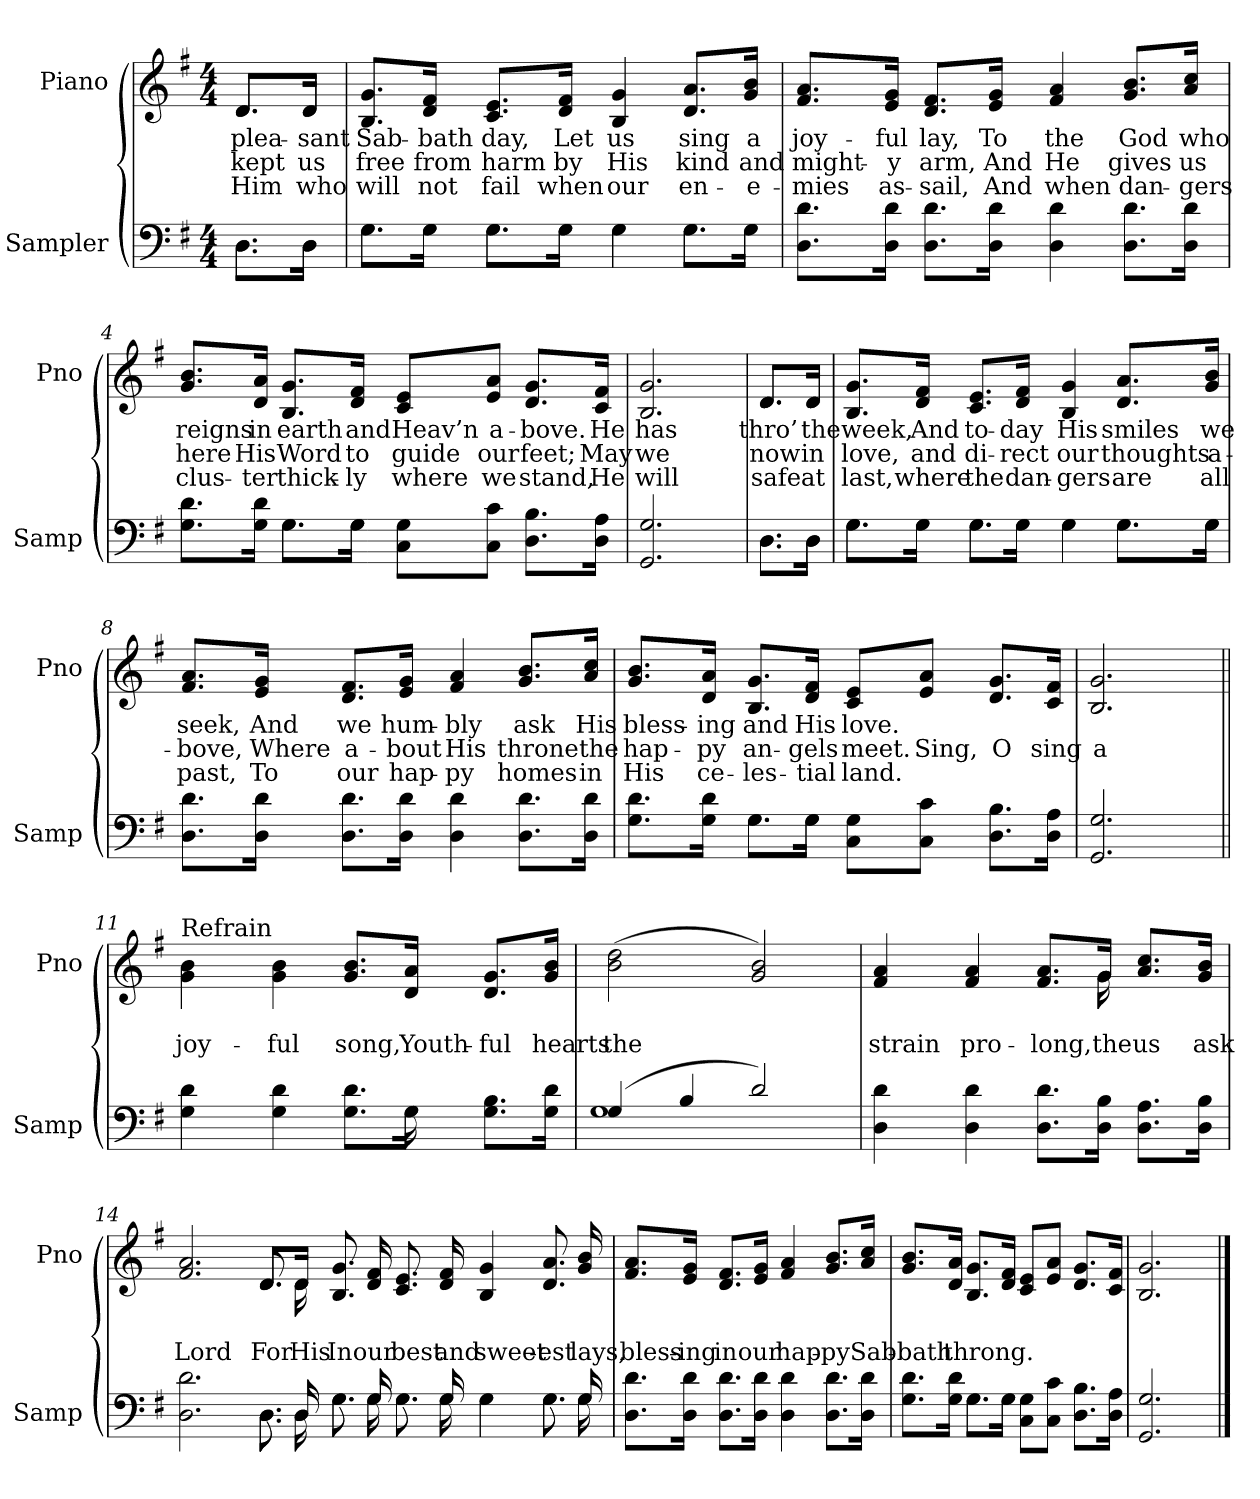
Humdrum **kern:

**kern	**kern	**text	**text	**text
*part2	*part1	*part1	*part1	*part1
*staff2	*staff1	*staff1	*staff1	*staff1
*I"Sampler	*I"Piano	*	*	*
*I'Samp	*I'Pno	*	*	*
*clefF4	*clefG2	*	*	*
*k[f#]	*k[f#]	*	*	*
*G:	*G:	*	*	*
*M4/4	*M4/4	*	*	*
=1	=1	=1	=1	=1
*^	*^	*	*	*
8.D\L	8.D\L	8.d/L	8.d/L	plea-	kept	Him
16D\Jk	16D\Jk	16d/Jk	16d/Jk	-sant	us	who
*	*	*v	*v	*	*	*
=2	=2	=2	=2	=2	=2
8.G\L	8.G\L	8.B/ 8.g/L	Sab-	free	will
16G\Jk	16G\Jk	16d/ 16f#/Jk	-bath	from	not
8.G\L	8.G\L	8.c/ 8.e/L	day,	harm	fail
16G\Jk	16G\Jk	16d/ 16f#/Jk	Let	by	when
4G\	4G	4B 4g	us	His	our
8.G\L	8.G\L	8.d/ 8.a/L	sing	kind	en-
16G\Jk	16G\Jk	16g/ 16b/Jk	a	and	-e-
*v	*v	*	*	*	*
=3	=3	=3	=3	=3
8.D\ 8.d\L	8.f#/ 8.a/L	joy-	might-	-mies
16D\ 16d\Jk	16e/ 16g/Jk	-ful	-y	as-
8.D\ 8.d\L	8.d/ 8.f#/L	lay,	arm,	-sail,
16D\ 16d\Jk	16e/ 16g/Jk	To	And	And
4D\ 4d\	4f# 4a	the	He	when
8.D\ 8.d\L	8.g/ 8.b/L	God	gives	dan-
16D\ 16d\Jk	16a/ 16cc/Jk	who	us	-gers
=4	=4	=4	=4	=4
*^	*	*	*	*
8.G\ 8.d\L	4ryy	8.g/ 8.b/L	reigns	here	clus-
16G\ 16d\Jk	.	16d/ 16a/Jk	in	His	-ter
8.G\L	8.G\L	8.B/ 8.g/L	earth	Word	thick-
16G\Jk	16G\Jk	16d/ 16f#/Jk	and	to	-ly
8C\ 8G\L	2ryy	8c/ 8e/L	Heav’n	guide	where
8C\ 8c\J	.	8e/ 8a/J	a-	our	we
8.D\ 8.B\L	.	8.d/ 8.g/L	-bove.	feet;	stand,
16D\ 16A\Jk	.	16c/ 16f#/Jk	He	May	He
*v	*v	*	*	*	*
=5	=5	=5	=5	=5
2.GG 2.G	2.B 2.g	has	we	will
=6	=6	=6	=6	=6
*^	*^	*	*	*
8.D\L	8.D\L	8.d/L	8.d/L	thro’	now	safe
16D\Jk	16D\Jk	16d/Jk	16d/Jk	the	in	at
*	*	*v	*v	*	*	*
=7	=7	=7	=7	=7	=7
8.G\L	8.G\L	8.B/ 8.g/L	week,	love,	last,
16G\Jk	16G\Jk	16d/ 16f#/Jk	And	and	where
8.G\L	8.G\L	8.c/ 8.e/L	to-	di-	the
16G\Jk	16G\Jk	16d/ 16f#/Jk	-day	-rect	dan-
4G\	4G	4B 4g	His	our	-gers
8.G\L	8.G\L	8.d/ 8.a/L	smiles	thoughts	are
16G\Jk	16G\Jk	16g/ 16b/Jk	we	a-	all
*v	*v	*	*	*	*
=8	=8	=8	=8	=8
8.D\ 8.d\L	8.f#/ 8.a/L	seek,	-bove,	past,
16D\ 16d\Jk	16e/ 16g/Jk	And	Where	To
8.D\ 8.d\L	8.d/ 8.f#/L	we	a-	our
16D\ 16d\Jk	16e/ 16g/Jk	hum-	-bout	hap-
4D\ 4d\	4f# 4a	-bly	His	-py
8.D\ 8.d\L	8.g/ 8.b/L	ask	throne	homes
16D\ 16d\Jk	16a/ 16cc/Jk	His	the	in
=9	=9	=9	=9	=9
*^	*	*	*	*
8.G\ 8.d\L	4ryy	8.g/ 8.b/L	bless-	hap-	His
16G\ 16d\Jk	.	16d/ 16a/Jk	-ing	-py	ce-
8.G\L	8.G\L	8.B/ 8.g/L	and	an-	-les-
16G\Jk	16G\Jk	16d/ 16f#/Jk	His	-gels	-tial
8C\ 8G\L	2ryy	8c/ 8e/L	love.	meet.	land.
8C\ 8c\J	.	8e/ 8a/J	.	Sing,	.
8.D\ 8.B\L	.	8.d/ 8.g/L	.	O	.
16D\ 16A\Jk	.	16c/ 16f#/Jk	.	sing	.
*v	*v	*	*	*	*
=10	=10	=10	=10	=10
2.GG 2.G	2.B 2.g	.	a	.
=11||	=11||	=11||	=11||	=11||
*^	*	*	*	*
!	!	!LO:TX:t=Refrain	!	!	!
4G 4d	8.ryy	4g\ 4b\	.	joy-	.
*v	*v	*	*	*	*
4G 4d	4g\ 4b\	.	-ful	.
8.G\ 8.d\L	8.g/ 8.b/L	.	song,	.
*^	*	*	*	*
16G\Jk	16G	16d/ 16a/Jk	.	Youth-	.
8.G\ 8.B\L	4ryy	8.d/ 8.g/L	.	-ful	.
16G\ 16d\Jk	.	16g/ 16b/Jk	.	hearts	.
=12	=12	=12	=12	=12	=12
(4G/	1G	(2b 2dd	.	the	.
4B/	.	.	.	.	.
2d/)	.	2g 2b)	.	.	.
*v	*v	*	*	*	*
=13	=13	=13	=13	=13
*	*^	*	*	*
4D 4d	4f# 4a	8.ryy	.	strain	.
*	*v	*v	*	*	*
4D 4d	4f# 4a	.	pro-	.
8.D\ 8.d\L	8.f#/ 8.a/L	.	-long,	.
*	*^	*	*	*
16D\ 16B\Jk	16g/Jk	16g	.	the	.
8.D\ 8.A\L	8.a/ 8.cc/L	4ryy	.	us	.
16D\ 16B\Jk	16g/ 16b/Jk	.	.	ask	.
=14	=14	=14	=14	=14	=14
*^	*	*	*	*	*
2.D 2.d	2.ryy	2.f# 2.a	2.ryy	.	Lord	.
8.D\	8.D	8.d/	8.d/L	.	For	.
16D/	16D	16d\	16d/Jk	.	His	.
8.G\	8.G	8.B 8.g	1ryy	.	In	.
16G/	16G	16d 16f#	.	.	our	.
8.G\	8.G	8.c 8.e	.	.	best	.
16G/	16G	16d 16f#	.	.	and	.
4G\	4G	4B 4g	.	.	sweet-	.
8.G\	8.G	8.d 8.a	.	.	-est	.
16G/	16G	16g 16b	.	.	lays,	.
*v	*v	*	*	*	*	*
*	*v	*v	*	*	*
=15	=15	=15	=15	=15
8.D\ 8.d\L	8.f#/ 8.a/L	.	bless-	.
16D\ 16d\Jk	16e/ 16g/Jk	.	-ing	.
8.D\ 8.d\L	8.d/ 8.f#/L	.	in	.
16D\ 16d\Jk	16e/ 16g/Jk	.	our	.
4D 4d	4f# 4a	.	hap-	.
8.D\ 8.d\L	8.g/ 8.b/L	.	-py	.
16D\ 16d\Jk	16a/ 16cc/Jk	.	Sab-	.
=16	=16	=16	=16	=16
*^	*	*	*	*
8.G\ 8.d\L	4ryy	8.g/ 8.b/L	.	-bath	.
16G\ 16d\Jk	.	16d/ 16a/Jk	.	throng.	.
8.G\L	8.G\L	8.B/ 8.g/L	.	.	.
16G\Jk	16G\Jk	16d/ 16f#/Jk	.	.	.
8C\ 8G\L	2ryy	8c/ 8e/L	.	.	.
8C\ 8c\J	.	8e/ 8a/J	.	.	.
8.D\ 8.B\L	.	8.d/ 8.g/L	.	.	.
16D\ 16A\Jk	.	16c/ 16f#/Jk	.	.	.
*v	*v	*	*	*	*
=17	=17	=17	=17	=17
2.GG 2.G	2.B 2.g	.	.	.
==	==	==	==	==
*-	*-	*-	*-	*-
